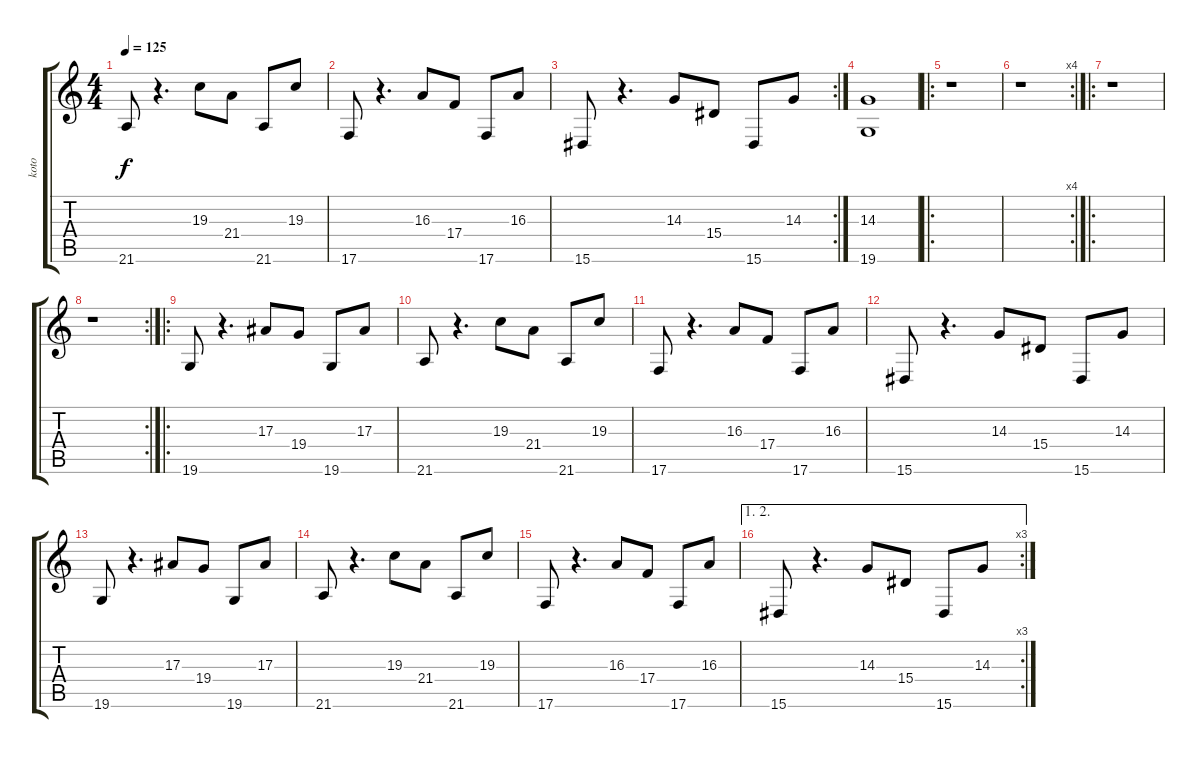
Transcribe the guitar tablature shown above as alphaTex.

\track ("koto" "koto") {instrument koto}
\staff {score tabs}
\tuning (D4 A3 F3 C3 G2 C2) {hide}
\ts (4 4)
\tempo 125
\clef g2
\ks c
21.6.8{dy f} r.4{d} 19.3.8 21.4.8 21.6.8 19.3.8 |
17.6.8 r.4{d} 16.3.8 17.4.8 17.6.8 16.3.8 |
\rc 2
15.6.8 r.4{d} 14.3.8 15.4.8 15.6.8 14.3.8 |
(14.3 19.6).1 |
\ro
r.1 |
\rc 4
r.1 |
\ro
r.1 |
\rc 2
r.1 |
\ro
19.6.8 r.4{d} 17.3.8 19.4.8 19.6.8 17.3.8 |
21.6.8 r.4{d} 19.3.8 21.4.8 21.6.8 19.3.8 |
17.6.8 r.4{d} 16.3.8 17.4.8 17.6.8 16.3.8 |
15.6.8 r.4{d} 14.3.8 15.4.8 15.6.8 14.3.8 |
19.6.8 r.4{d} 17.3.8 19.4.8 19.6.8 17.3.8 |
21.6.8 r.4{d} 19.3.8 21.4.8 21.6.8 19.3.8 |
17.6.8 r.4{d} 16.3.8 17.4.8 17.6.8 16.3.8 |
\ae (1 2)
\rc 3
15.6.8 r.4{d} 14.3.8 15.4.8 15.6.8 14.3.8
